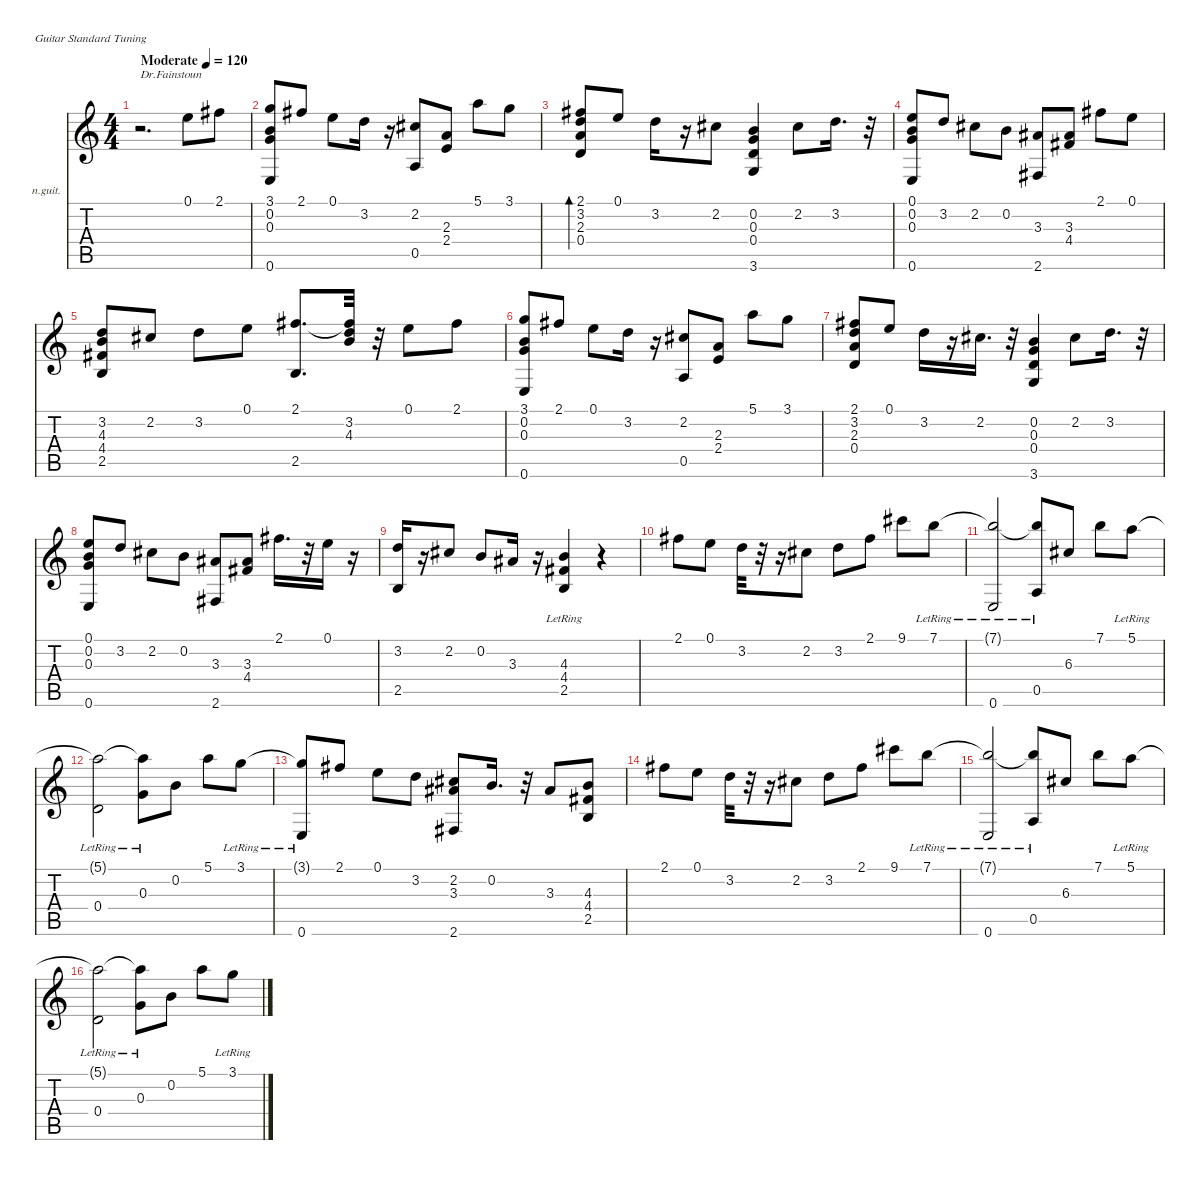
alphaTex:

\defaultSystemsLayout 4
\hideDynamics
\bracketExtendMode nobrackets
\firstSystemTrackNameOrientation horizontal
\otherSystemsTrackNameOrientation horizontal
\track ("Гитара" "n.guit.") {instrument acousticguitarnylon}
\staff {score tabs}
\tuning (E4 B3 G3 D3 A2 E2)
\ts (4 4)
\beaming (8 2 2 2 2)
\tempo (120 "Moderate")
\clef g2
\ks c
r.2{d txt "Dr.Fainstoun" dy fff instrument acousticguitarnylon beam Down} 0.1.8{beam Down} 2.1{acc #}.8{beam Down} |
(3.1 0.2 0.3 0.6).8{txt "" dy f beam Up} 2.1{acc #}.8{dy fff beam Up} 0.1.8{dy f beam Down} 3.2.16{beam Down} r.16{beam Down} (2.2{acc #} 0.5).8{dy ff beam Up} (2.3 2.4).8{beam Up} 5.1.8{dy fff beam Down} 3.1.8{beam Down} |
(2.1{acc #} 3.2 2.3 0.4).8{bd 480 beam Up} 0.1.8{dy ff beam Up} 3.2.16{beam Down} r.16{beam Down} 2.2{acc #}.8{dy fff beam Down} (0.2 0.3 0.4 3.6).4{beam Up} 2.2{acc #}.8{beam Down} 3.2.16{d dy f beam Down} r.32{beam Down} |
(0.1 0.2 0.3 0.6).8{beam Up} 3.2.8{dy ff beam Up} 2.2{acc #}.8{dy fff beam Down} 0.2.8{dy f beam Down} (3.3{acc #} 2.6{acc #}).8{beam Up} (3.3{acc #} 4.4{acc #}).8{beam Up} 2.1{acc #}.8{dy fff beam Down} 0.1.8{dy f beam Down} |
(3.2 4.3 4.4{acc #} 2.5).8{beam Up} 2.2{acc #}.8{dy ff beam Up} 3.2.8{dy f beam Down} 0.1.8{beam Down} (2.1{acc #} 2.5).8{d dy mf beam Up} (2.1{t acc #} 3.2 4.3).32{dy f beam Up} r.32{beam Up} 0.1.8{beam Down} 2.1{acc #}.8{dy fff beam Down} |
(3.1 0.2 0.3 0.6).8{dy f beam Up} 2.1{acc #}.8{dy fff beam Up} 0.1.8{dy f beam Down} 3.2.16{dy ff beam Down} r.16{beam Down} (2.2{acc #} 0.5).8{dy fff beam Up} (2.3 2.4).8{dy f beam Up} 5.1.8{dy ff beam Down} 3.1.8{dy mf beam Down} |
(2.1{acc #} 3.2 2.3 0.4).8{dy fff beam Up} 0.1.8{dy mf beam Up} 3.2.16{dy ff beam Down} r.16{beam Down} 2.2{acc #}.16{d dy fff beam Down} r.32{beam Down} (0.2 0.3 0.4 3.6).4{dy ff beam Up} 2.2{acc #}.8{dy fff beam Down} 3.2.16{d dy ff beam Down} r.32{beam Down} |
(0.1 0.2 0.3 0.6).8{beam Up} 3.2.8{dy fff beam Up} 2.2{acc #}.8{beam Down} 0.2.8{dy ff beam Down} (3.3{acc #} 2.6{acc #}).8{dy fff beam Up} (3.3{acc #} 4.4{acc #}).8{dy f beam Up} 2.1{acc #}.16{d dy fff beam Down} r.32{beam Down} 0.1.16{dy mf beam Down} r.16{beam Down} |
(3.2 2.5).16{dy ff beam Up} r.16{beam Up} 2.2{acc #}.8{beam Up} 0.2.8{beam Up} 3.3{acc #}.16{dy fff beam Up} r.16{beam Up} (4.3{lr} 4.4{lr acc #} 2.5{lr}).4{dy f beam Up} r.4{beam Up} |
2.1{acc #}.8{dy ff beam Down} 0.1.8{beam Down} 3.2.32{dy f beam Down} r.32{beam Down} r.16{beam Down} 2.2{acc #}.8{dy fff beam Down} 3.2.8{dy f beam Down} 2.1{acc #}.8{dy fff beam Down} 9.1{acc #}.8{beam Down} 7.1{lr}.8{beam Down} |
(7.1{lr t} 0.6).2{dy f beam Up} (7.1{lr t} 0.5).8{beam Up} 6.3{acc #}.8{dy ff beam Up} 7.1.8{dy f beam Down} 5.1{lr}.8{beam Down} |
(5.1{lr t} 0.4).2{beam Down} (5.1{lr t} 0.3).8{beam Down} 0.2.8{beam Down} 5.1.8{dy fff beam Down} 3.1{lr}.8{beam Down} |
(3.1{lr t} 0.6).8{dy f beam Up} 2.1{acc #}.8{dy fff beam Up} 0.1.8{beam Down} 3.2.8{dy ff beam Down} (2.2{acc #} 3.3{acc #} 2.6{acc #}).8{dy fff beam Up} 0.2.16{d dy ff beam Up} r.32{beam Up} 3.3{acc #}.8{dy fff beam Up} (4.3 4.4{acc #} 2.5).8{dy f beam Up} |
2.1{acc #}.8{dy ff beam Down} 0.1.8{beam Down} 3.2.32{dy f beam Down} r.32{beam Down} r.16{beam Down} 2.2{acc #}.8{dy fff beam Down} 3.2.8{dy f beam Down} 2.1{acc #}.8{dy fff beam Down} 9.1{acc #}.8{beam Down} 7.1{lr}.8{beam Down} |
(7.1{lr t} 0.6).2{dy f beam Up} (7.1{lr t} 0.5).8{beam Up} 6.3{acc #}.8{dy ff beam Up} 7.1.8{dy f beam Down} 5.1{lr}.8{beam Down} |
(5.1{lr t} 0.4).2{beam Down} (5.1{lr t} 0.3).8{beam Down} 0.2.8{beam Down} 5.1.8{dy fff beam Down} 3.1{lr}.8{beam Down}
